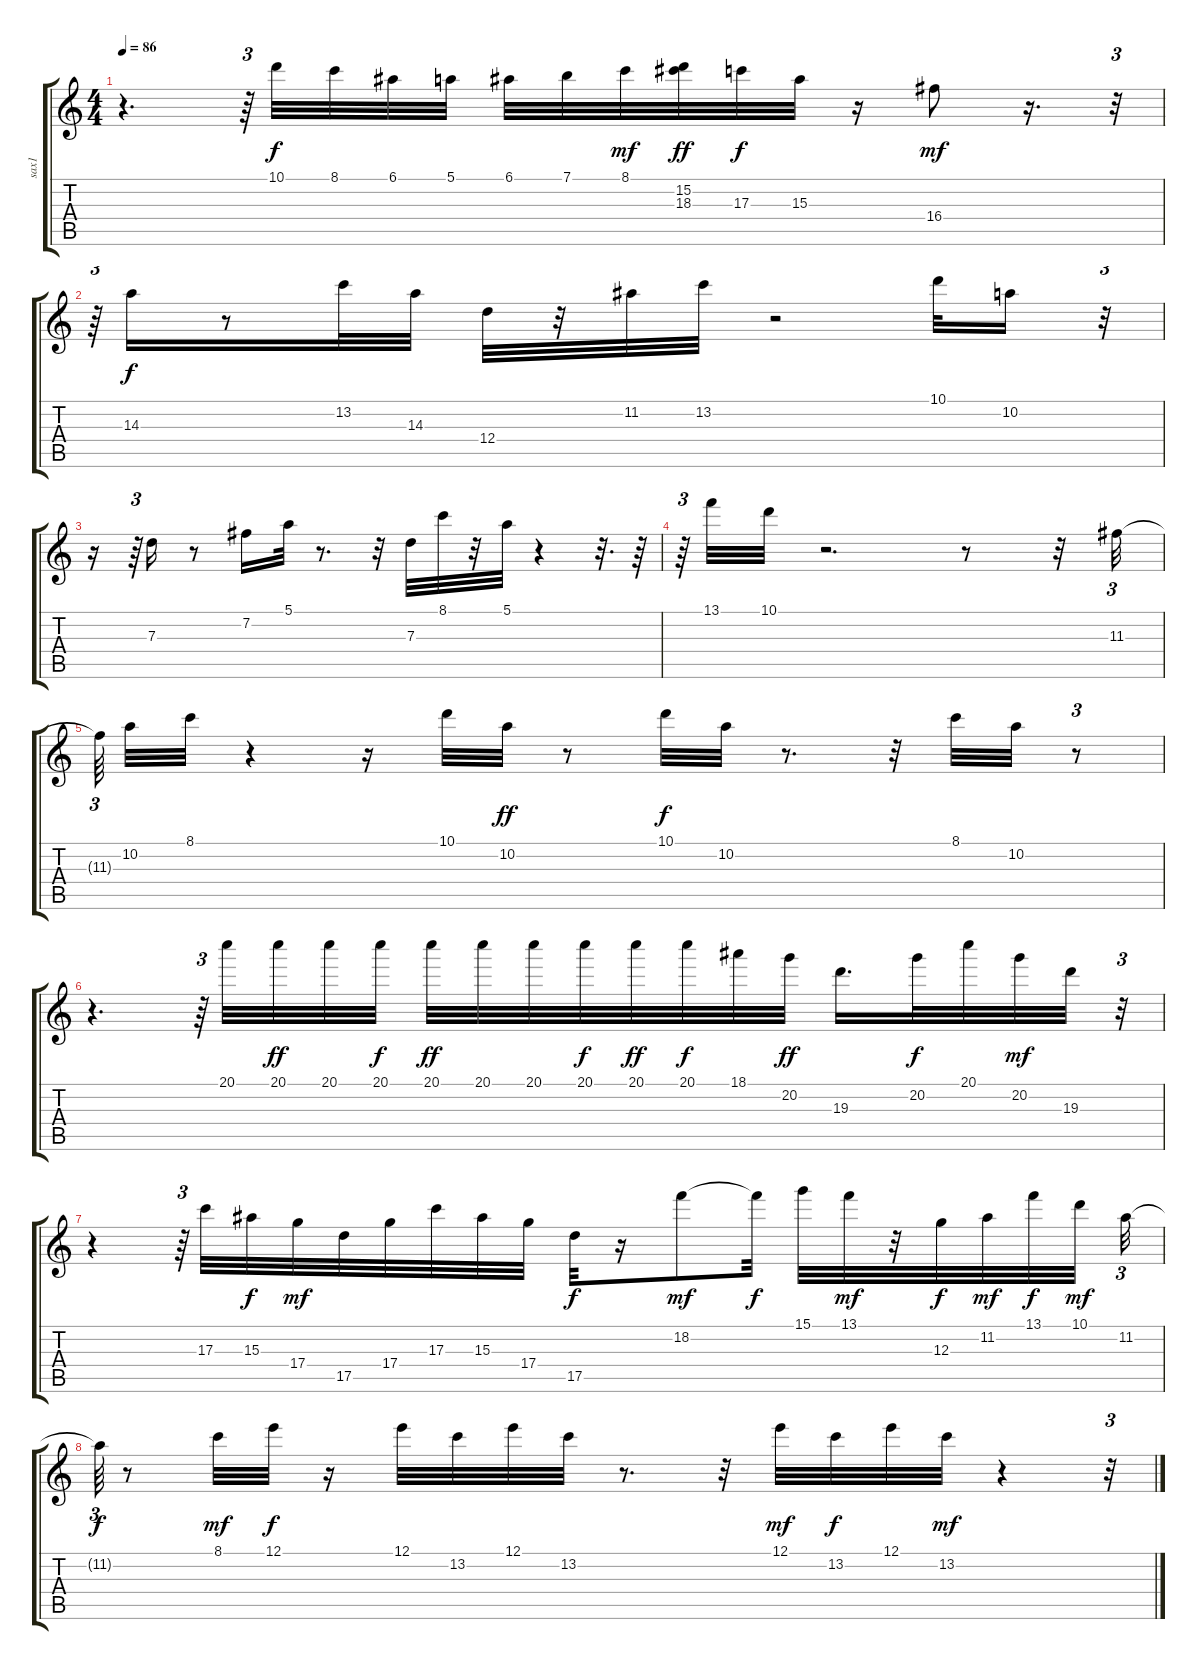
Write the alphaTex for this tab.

\track ("sax1" "sax1") {instrument distortionguitar}
\staff {score tabs}
\tuning (E4 B3 G3 D3 A2 E2) {hide}
\ts (4 4)
\tempo 86
\clef g2
\ks c
r.4{d dy f} r.64{tu (3 2)} 10.1.32 8.1.32 6.1.32 5.1.32 6.1.32 7.1.32 8.1.32{dy mf} (15.2 18.3).32{dy ff} 17.3.32{dy f} 15.3.32 r.16 16.4.8{dy mf} r.16{d} r.32{tu (3 2)} |
r.64{tu (3 2)} 14.3.16{dy f} r.8 13.2.32 14.3.32 12.4.32 r.32 11.2.32 13.2.32 r.2 10.1.32 10.2.16 r.32{tu (3 2)} |
r.16 r.64{tu (3 2)} 7.3.16 r.8 7.2.16 5.1.32 r.8{d} r.32 7.3.32 8.1.32 r.32 5.1.32 r.4 r.32{d} r.64 |
r.64{tu (3 2)} 13.1.32 10.1.32 r.2{d} r.8 r.32 11.3.32{tu (3 2)} |
11.3{t}.64{tu (3 2) beam splitsecondary} 10.2.32 8.1.32 r.4 r.16 10.1.32 10.2.32{dy ff} r.8 10.1.32{dy f} 10.2.32 r.8{d} r.32 8.1.32 10.2.32 r.8{tu (3 2)} |
r.4{d} r.64{tu (3 2)} 20.1.32 20.1.32{dy ff} 20.1.32 20.1.32{dy f} 20.1.32{dy ff} 20.1.32 20.1.32 20.1.32{dy f} 20.1.32{dy ff} 20.1.32{dy f} 18.1.32 20.2.32{dy ff} 19.3.16{d} 20.2.32{dy f} 20.1.32 20.2.32{dy mf} 19.3.32 r.32{tu (3 2)} |
r.4 r.64{tu (3 2)} 17.3.32 15.3.32{dy f} 17.4.32{dy mf} 17.5.32 17.4.32 17.3.32 15.3.32 17.4.32 17.5.32{dy f} r.16 18.2.8{dy mf} 18.2{t}.32{dy f} 15.1.32 13.1.32{dy mf} r.32 12.3.32{dy f} 11.2.32{dy mf} 13.1.32{dy f} 10.1.32{dy mf beam splitsecondary} 11.2.32{tu (3 2)} |
11.2{t}.64{tu (3 2) dy f} r.8 8.1.32{dy mf} 12.1.32{dy f} r.16 12.1.32 13.2.32 12.1.32 13.2.32 r.8{d} r.32 12.1.32{dy mf} 13.2.32{dy f} 12.1.32 13.2.32{dy mf} r.4 r.32{tu (3 2)}
